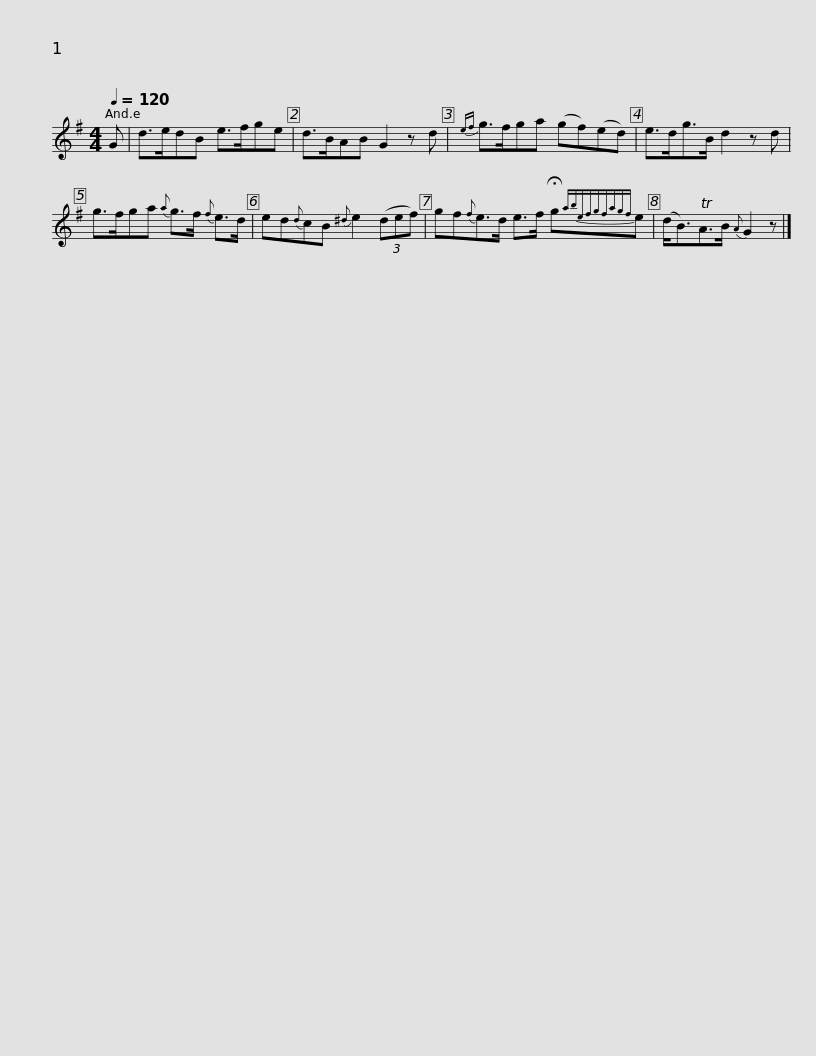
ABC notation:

X:1
L:1/8
Q:1/4=120
M:4/4
I:linebreak $
K:G
V:1 treble
V:1
 G | d>edB e>fge | d>BAB G2 z d |{ef} g>fga (gf)(ed) | e>dg>B d2 z d |$ %5
 g>fga{a} g>f{f} e>d | ed{d}cB{^d} e2 (3(def) | gf{f}e>d e>f !fermata!g{abefgfagf}e |$ (d<B)TA>B{A} G2 z |] %9
